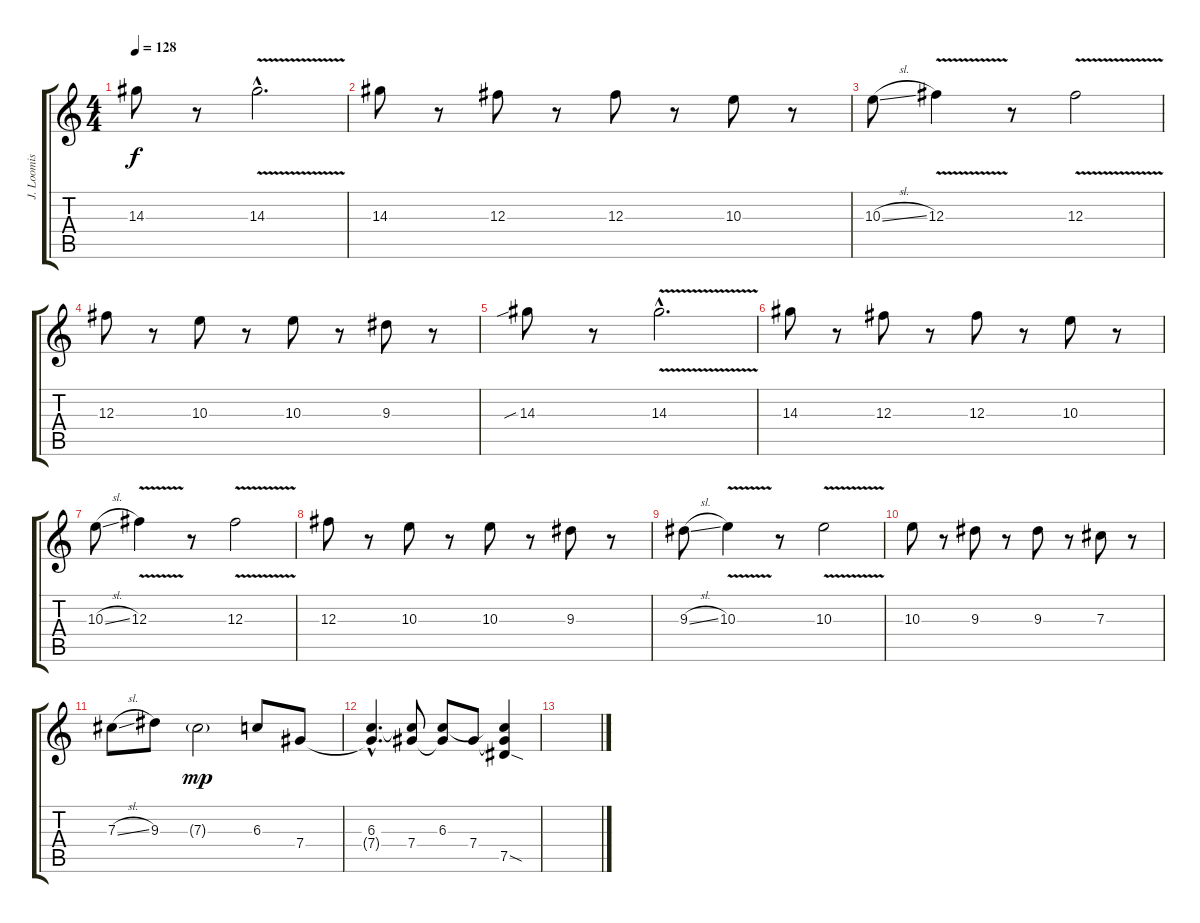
\track ("J. Loomis (lead)" "J. Loomis ") {instrument overdrivenguitar}
\staff {score tabs}
\tuning (Eb4 Bb3 Gb3 Db3 Ab2 Eb2) {hide}
\ts (4 4)
\section ("" "")
\tempo 128
\clef g2
\ks c
14.3.8{dy f} r.8 14.3{v hac}.2{d} |
14.3.8 r.8 12.3.8 r.8 12.3.8 r.8 10.3.8 r.8 |
10.3{sl}.8 12.3{v}.4 r.8 12.3{v}.2 |
12.3.8 r.8 10.3.8 r.8 10.3.8 r.8 9.3.8 r.8 |
14.3{sib}.8 r.8 14.3{v hac}.2{d} |
14.3.8 r.8 12.3.8 r.8 12.3.8 r.8 10.3.8 r.8 |
10.3{sl}.8 12.3{v}.4 r.8 12.3{v}.2 |
12.3.8 r.8 10.3.8 r.8 10.3.8 r.8 9.3.8 r.8 |
9.3{sl}.8 10.3{v}.4 r.8 10.3{v}.2 |
10.3.8 r.8 9.3.8 r.8 9.3.8 r.8 7.3.8 r.8 |
7.3{sl}.8 9.3.8 7.3{g}.2{dy mp} 6.3.8 7.4.8 |
(6.3{hac} 7.4{hac t}).4{d} (6.3{t} 7.4).8 (6.3 7.4{t}).8 7.4.8 (6.3{t} 7.4{t} 7.5{sod}).4 |
\section ("" "")
